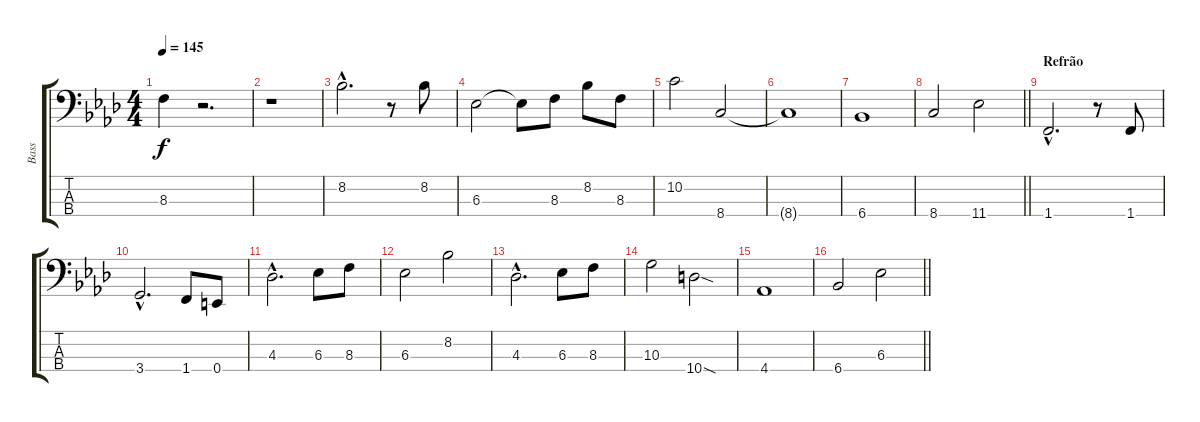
\track ("Bass" "Bass") {instrument electricbassfinger}
\staff {score tabs}
\tuning (G2 D2 A1 E1) {hide}
\ts (4 4)
\tempo 145
\clef f4
\ks ab
8.3.4{dy f} r.2{d} |
r.1 |
8.2{hac}.2{d} r.8 8.2.8 |
6.3.2 6.3{t}.8 8.3.8 8.2.8 8.3.8 |
10.2.2 8.4.2 |
8.4{t}.1 |
6.4.1 |
\barLineRight lightlight
8.4.2 11.4.2 |
\section ("" "Refrão")
1.4{hac}.2{d} r.8 1.4.8 |
3.4{hac}.2{d} 1.4.8 0.4.8 |
4.3{hac}.2{d} 6.3.8 8.3.8 |
6.3.2 8.2.2 |
4.3{hac}.2{d} 6.3.8 8.3.8 |
10.3.2 10.4{sod}.2 |
4.4.1 |
\barLineRight lightlight
6.4.2 6.3.2
